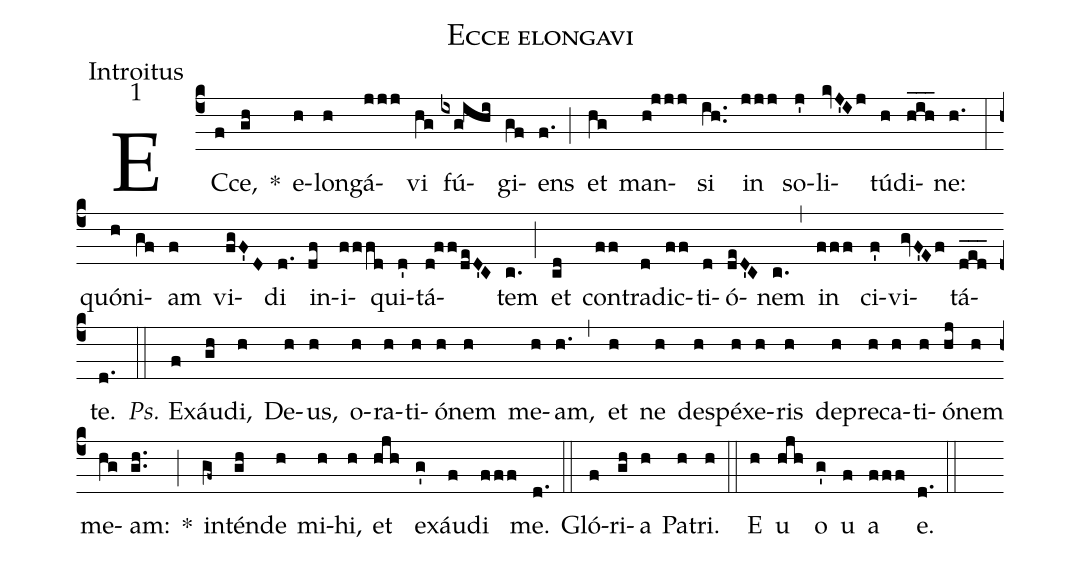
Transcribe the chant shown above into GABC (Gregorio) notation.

name: Ecce elongavi;
office-part: Introitus;
mode: 1;
%%
(c4) EC(f)ce,(gh) *() e(h)lon(h)gá(jjj)vi(hg) fú(ixg!ihi)gi(gf)ens(f.) (;) et(hg) man(h!jjj)si(ih..) in(jjj) so(j')li(kvJ'Ij)tú(h)di(h_i_h_)ne:(h.) (:)
quón(h)i(gf)am(f) vi(fgF'D)di(d.) in(df)i(fffd)qui(d')tá(d!ff/deD'C)tem(c.) (;) et(cd) con(ff)tra(d)dic(ff)ti(d)ó(deD'C)nem(c.) (,) in(fff) ci(f')vi(gvF'Ef)tá(d_e_d_)te.(d.) (::)
<i>Ps.</i> Ex(f)áu(gh)di,(h) De(h)us,(h) o(h)ra(h)ti(h)ó(h)nem(h) me(h)am,(h.) (,) et(h) ne(h) de(h)spé(h)xe(h)ris(h) de(h)pre(h)ca(h)ti(h)ó(hj)nem(h) me(hg)am:(gh..) *(;)
in(gf~)tén(gh)de(h) mi(h)hi,(h) et(hjh) ex(g')áu(f)di(fff) me.(d.) (::)
Gló(f)ri(gh)a(h) Pa(h)tri.(h) (::)
<eu>E(h) u(hjh) o(g') u(f) a(fff) e.</eu>(d.) (::)
